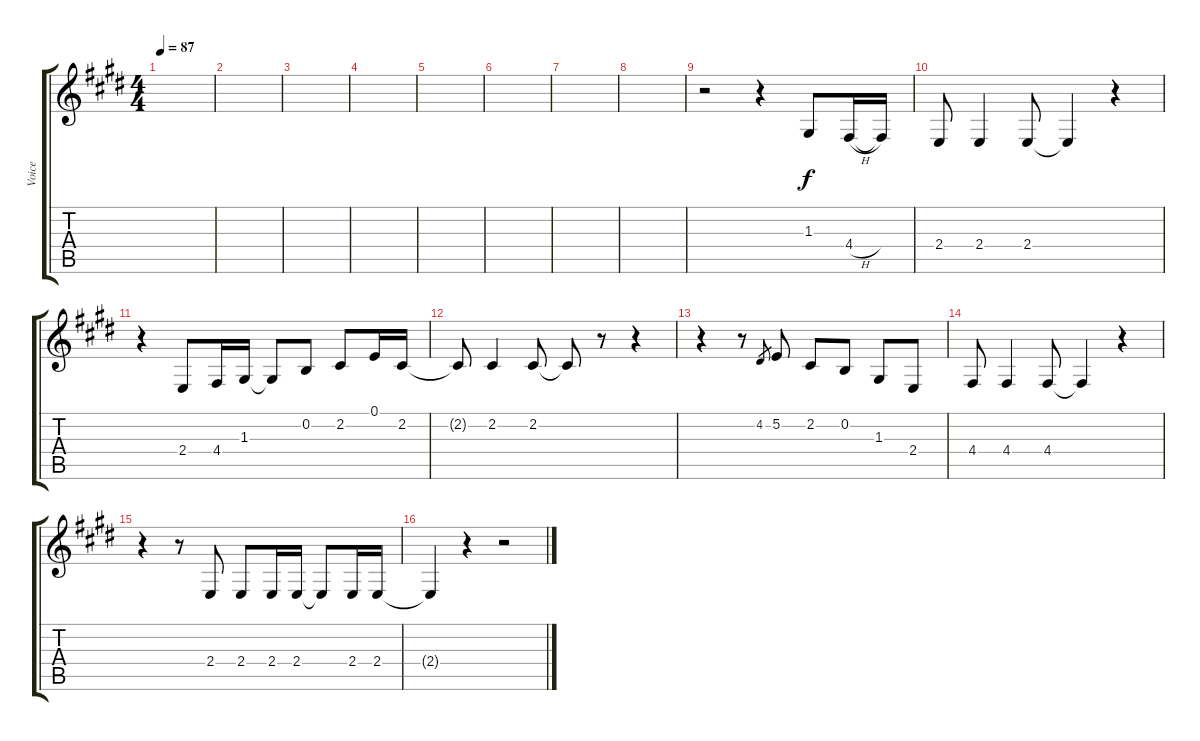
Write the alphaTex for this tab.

\track ("Voice" "Voice") {instrument viola}
\staff {score tabs}
\tuning (E4 B3 G3 D3 A2 E2) {hide}
\ts (4 4)
\tempo 87
\clef g2
\ks e
|
|
|
|
|
|
|
|
r.2 r.4 1.3.8 4.4{h}.16 4.4{t}.16 |
2.4.8 2.4.4 2.4.8 2.4{t}.4 r.4 |
r.4 2.4.8 4.4.16 1.3.16 1.3{t}.8 0.2.8 2.2.8 0.1.16 2.2.16 |
2.2{t}.8 2.2.4 2.2.8 2.2{t}.8 r.8 r.4 |
r.4 r.8 4.2.8{gr} 5.2.8 2.2.8 0.2.8 1.3.8 2.4.8 |
4.4.8 4.4.4 4.4.8 4.4{t}.4 r.4 |
r.4 r.8 2.4.8 2.4.8 2.4.16 2.4.16 2.4{t}.8 2.4.16 2.4.16 |
2.4{t}.4 r.4 r.2
